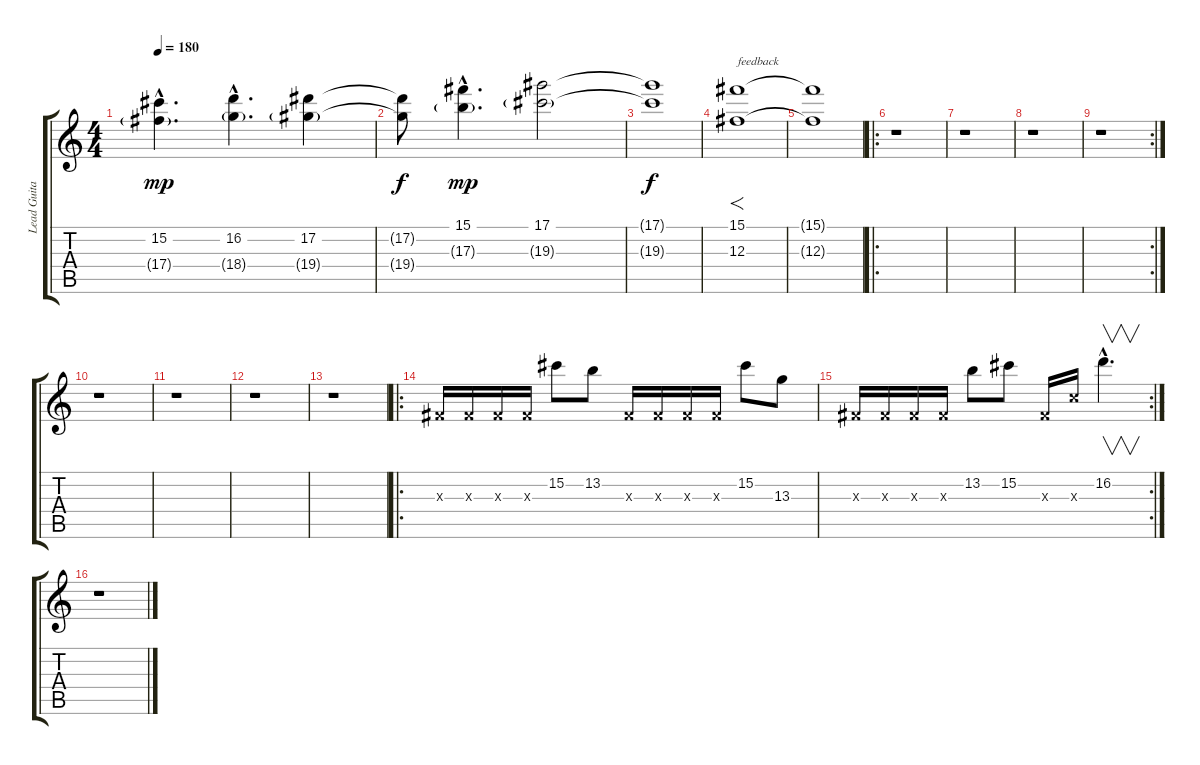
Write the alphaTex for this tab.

\track ("Lead Guitar" "Lead Guita") {instrument distortionguitar}
\staff {score tabs}
\tuning (Eb4 Bb3 Gb3 Db3 Ab2 Eb2) {hide}
\ts (4 4)
\tempo 180
\clef g2
\ks c
(15.2{hac} 17.4{g hac}).4{d dy mp} (16.2{hac} 18.4{g hac}).4{d} (17.2 19.4{g}).4 |
(17.2{t} 19.4{t}).8{dy f} (15.1{hac} 17.3{g hac}).4{d dy mp} (17.1 19.3{g}).2 |
(17.1{t} 19.3{t}).1{dy f} |
(15.1 12.3).1{f txt "feedback" volume 16} |
(15.1{t} 12.3{t}).1 |
\ro
r.1 |
r.1 |
r.1 |
\rc 2
r.1 |
r.1 |
r.1 |
r.1 |
r.1 |
\ro
0.3{x}.16 0.3{x}.16 0.3{x}.16 0.3{x}.16 15.2.8 13.2.8 0.3{x}.16 0.3{x}.16 0.3{x}.16 0.3{x}.16 15.2.8 13.3.8 |
\rc 2
0.3{x}.16 0.3{x}.16 0.3{x}.16 0.3{x}.16 13.2.8 15.2.8 0.3{x}.16 6.3{x}.16 16.2{hac}.4{v d} |
r.1
